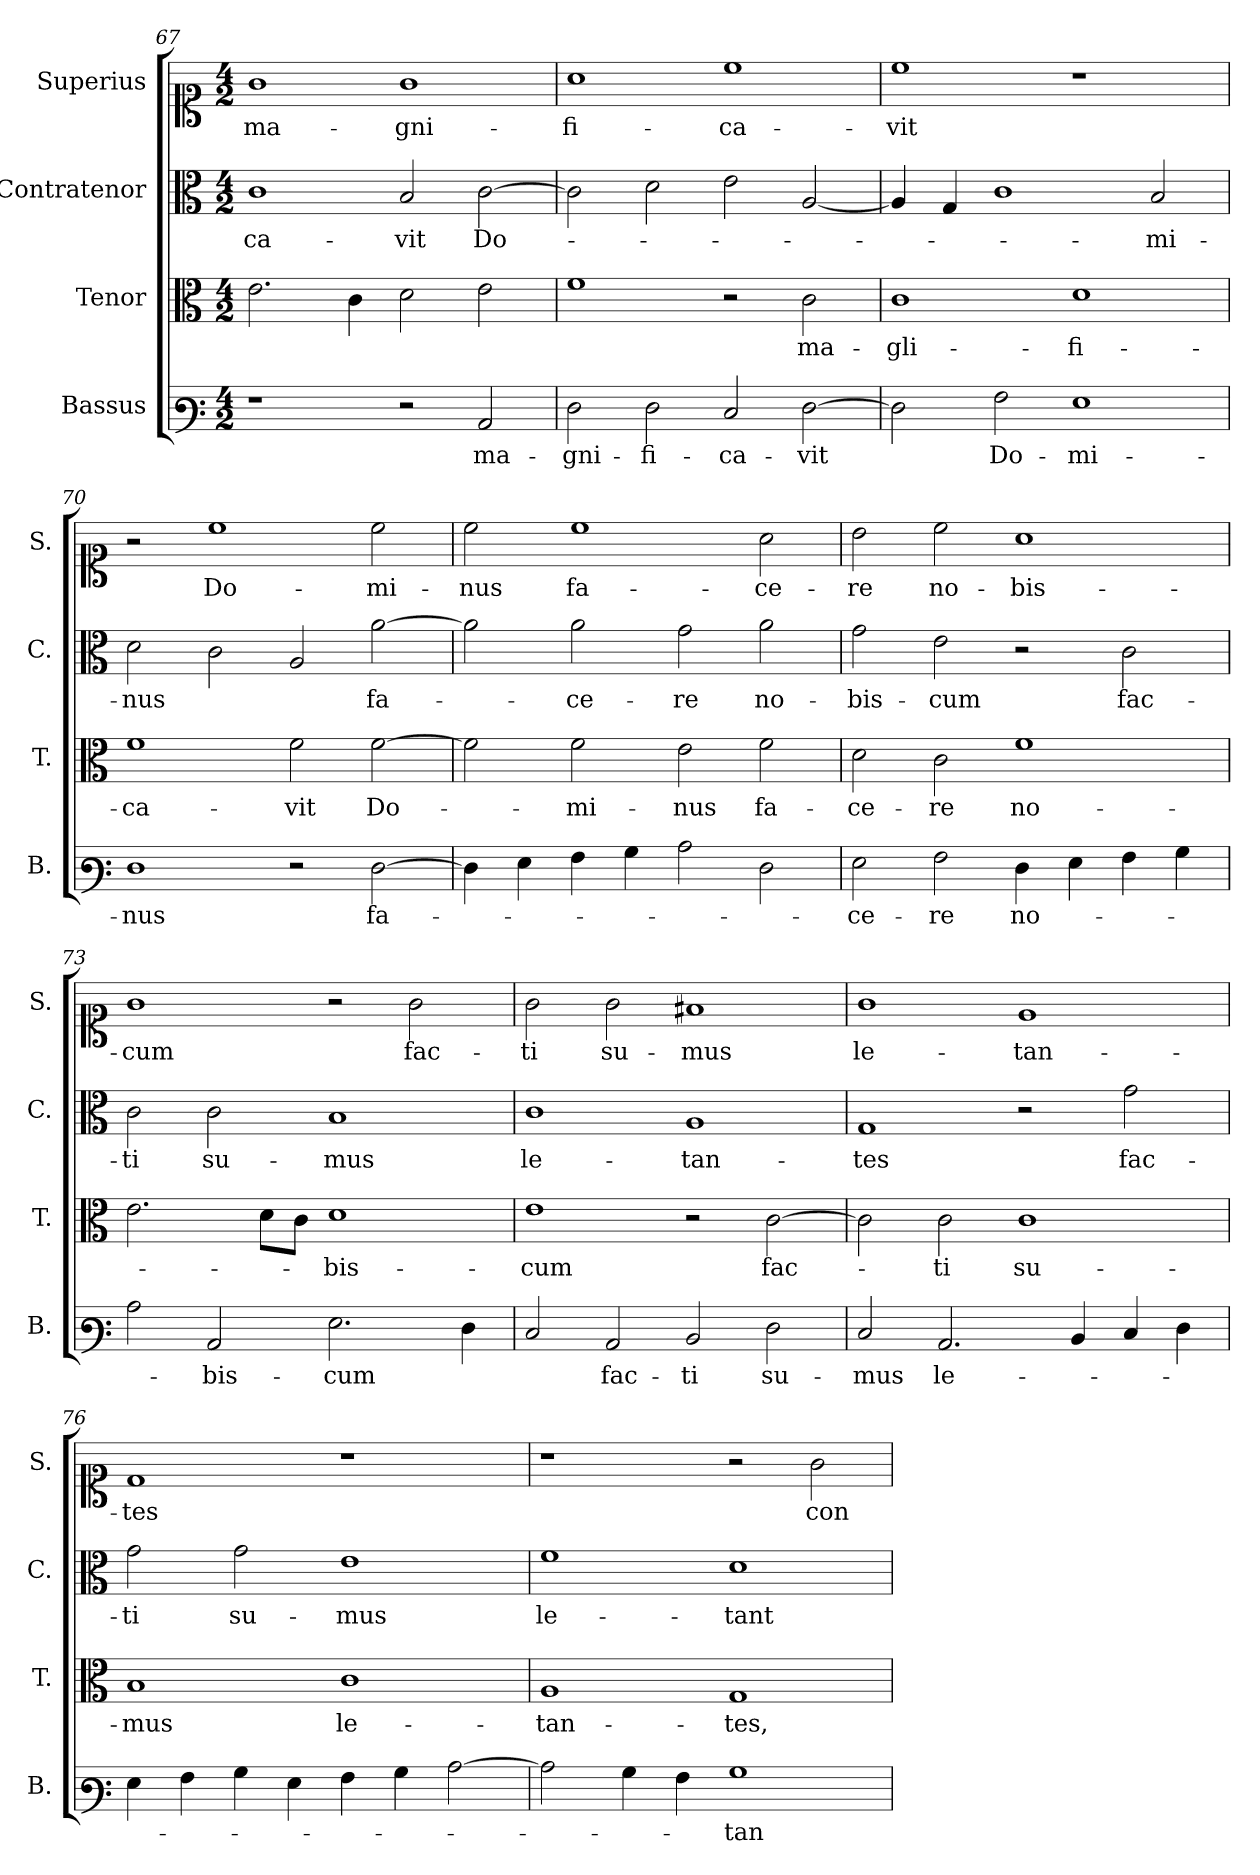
**kern	**text	**kern	**text	**kern	**text	**kern	**text
*part4	*part4	*part3	*part3	*part2	*part2	*part1	*part1
*staff4	*staff4	*staff3	*staff3	*staff2	*staff2	*staff1	*staff1
*I"Bassus	*	*I"Tenor	*	*I"Contratenor	*	*I"Superius	*
*I'B.	*	*I'T.	*	*I'C.	*	*I'S.	*
*clefF3	*	*clefC3	*	*clefC3	*	*clefC1	*
*k[]	*	*k[]	*	*k[]	*	*k[]	*
*M4/2	*	*M4/2	*	*M4/2	*	*M4/2	*
=67	=67	=67	=67	=67	=67	=67	=67
!	!	!	!	!	!LO:LY:b	!	!LO:LY:b
1r	.	2.e\	.	1c	-ca-	1g	ma-
.	.	4c\	.	.	.	.	.
!	!	!	!	!	!LO:LY:b	!	!LO:LY:b
2r	.	2d\	.	2B/	-vit	1g	-gni-
!	!LO:LY:b	!	!	!	!LO:LY:b	!	!
2C/	ma-	2e\	.	[2c\	Do-	.	.
=68	=68	=68	=68	=68	=68	=68	=68
!	!LO:LY:b	!	!	!	!	!	!LO:LY:b
2F\	-gni-	1f	.	2c\]	.	1a	-fi-
!	!LO:LY:b	!	!	!	!	!	!
2F\	-fi-	.	.	2d\	.	.	.
!	!LO:LY:b	!	!	!	!	!	!LO:LY:b
2E/	-ca-	2r	.	2e\	.	1cc	-ca-
!	!LO:LY:b	!	!LO:LY:b	!	!	!	!
[2F\	-vit	2c\	ma-	[2A/	.	.	.
!!LO:LB:g=z
=69	=69	=69	=69	=69	=69	=69	=69
!	!	!	!LO:LY:b	!	!	!	!LO:LY:b
2F\]	.	1c	-gli-	4A/]	.	1cc	-vit
.	.	.	.	4G/	.	.	.
!	!LO:LY:b	!	!	!	!	!	!
2A\	Do-	.	.	1c	.	.	.
!	!LO:LY:b	!	!LO:LY:b	!	!	!	!
1G	-mi-	1d	-fi-	.	.	1r	.
!	!	!	!	!	!LO:LY:b	!	!
.	.	.	.	2B/	-mi-	.	.
=70	=70	=70	=70	=70	=70	=70	=70
!	!LO:LY:b	!	!LO:LY:b	!	!LO:LY:b	!	!
1F	-nus	1f	-ca-	2d\	-nus	2r	.
!	!	!	!	!	!	!	!LO:LY:b
.	.	.	.	2c\	.	1cc	Do-
!	!	!	!LO:LY:b	!	!	!	!
2r	.	2f\	-vit	2A/	.	.	.
!	!LO:LY:b	!	!LO:LY:b	!	!LO:LY:b	!	!LO:LY:b
[2F\	fa-	[2f\	Do-	[2a\	fa-	2cc\	-mi-
=71	=71	=71	=71	=71	=71	=71	=71
!	!	!	!	!	!	!	!LO:LY:b
4F\]	.	2f\]	.	2a\]	.	2cc\	-nus
4G\	.	.	.	.	.	.	.
!	!	!	!LO:LY:b	!	!LO:LY:b	!	!LO:LY:b
4A\	.	2f\	-mi-	2a\	ce-	1cc	fa-
4B\	.	.	.	.	.	.	.
!	!	!	!LO:LY:b	!	!LO:LY:b	!	!
2c\	.	2e\	-nus	2g\	-re	.	.
!	!	!	!LO:LY:b	!	!LO:LY:b	!	!LO:LY:b
2F\	.	2f\	fa-	2a\	no-	2a\	-ce-
=72	=72	=72	=72	=72	=72	=72	=72
!	!LO:LY:b	!	!LO:LY:b	!	!LO:LY:b	!	!LO:LY:b
2G\	-ce-	2d\	-ce-	2g\	-bis-	2b\	-re
!	!LO:LY:b	!	!LO:LY:b	!	!LO:LY:b	!	!LO:LY:b
2A\	-re	2c\	-re	2e\	-cum	2cc\	no-
!	!LO:LY:b	!	!LO:LY:b	!	!	!	!LO:LY:b
4F\	no-	1f	no-	2r	.	1a	-bis-
4G\	.	.	.	.	.	.	.
!	!	!	!	!	!LO:LY:b	!	!
4A\	.	.	.	2c\	fac-	.	.
4B\	.	.	.	.	.	.	.
=73	=73	=73	=73	=73	=73	=73	=73
!	!	!	!	!	!LO:LY:b	!	!LO:LY:b
2c\	.	2.e\	.	2c\	-ti	1g	-cum
!	!LO:LY:b	!	!	!	!LO:LY:b	!	!
2C/	-bis-	.	.	2c\	su-	.	.
.	.	8d\L	.	.	.	.	.
.	.	8c\J	.	.	.	.	.
!	!LO:LY:b	!	!LO:LY:b	!	!LO:LY:b	!	!
2.G\	-cum	1d	-bis-	1B	-mus	2r	.
!	!	!	!	!	!	!	!LO:LY:b
.	.	.	.	.	.	2g\	fac-
4F\	.	.	.	.	.	.	.
=74	=74	=74	=74	=74	=74	=74	=74
!	!	!	!LO:LY:b	!	!LO:LY:b	!	!LO:LY:b
2E/	.	1e	-cum	1c	le-	2g\	-ti
!	!LO:LY:b	!	!	!	!	!	!LO:LY:b
2C/	fac-	.	.	.	.	2g\	su-
!	!LO:LY:b	!	!	!	!LO:LY:b	!	!LO:LY:b
2D/	-ti	2r	.	1A	-tan-	1f#X	-mus
!	!LO:LY:b	!	!LO:LY:b	!	!	!	!
2F\	su-	[2c\	fac-	.	.	.	.
!!LO:LB:g=z
=75	=75	=75	=75	=75	=75	=75	=75
!	!LO:LY:b	!	!	!	!LO:LY:b	!	!LO:LY:b
2E/	-mus	2c\]	.	1G	-tes	1g	le-
!	!LO:LY:b	!	!LO:LY:b	!	!	!	!
2.C/	le-	2c\	ti	.	.	.	.
!	!	!	!LO:LY:b	!	!	!	!LO:LY:b
.	.	1c	su-	2r	.	1e	-tan-
4D/	.	.	.	.	.	.	.
!	!	!	!	!	!LO:LY:b	!	!
4E/	.	.	.	2g\	fac-	.	.
4F\	.	.	.	.	.	.	.
=76	=76	=76	=76	=76	=76	=76	=76
!	!	!	!LO:LY:b	!	!LO:LY:b	!	!LO:LY:b
4G\	.	1B	-mus	2g\	ti	1d	-tes
4A\	.	.	.	.	.	.	.
!	!	!	!	!	!LO:LY:b	!	!
4B\	.	.	.	2g\	su-	.	.
4G\	.	.	.	.	.	.	.
!	!	!	!LO:LY:b	!	!LO:LY:b	!	!
4A\	.	1c	le-	1e	-mus	1r	.
4B\	.	.	.	.	.	.	.
[2c\	.	.	.	.	.	.	.
=77	=77	=77	=77	=77	=77	=77	=77
!	!	!	!LO:LY:b	!	!LO:LY:b	!	!
2c\]	.	1A	-tan-	1f	le-	1r	.
4B\	.	.	.	.	.	.	.
4A\	.	.	.	.	.	.	.
!	!LO:LY:b	!	!LO:LY:b	!	!LO:LY:b	!	!
1B	-tan-	1G	-tes,	1d	-tant-	2r	.
!	!	!	!	!	!	!	!LO:LY:b
.	.	.	.	.	.	2g\	con-
=	=	=	=	=	=	=	=
*-	*-	*-	*-	*-	*-	*-	*-
